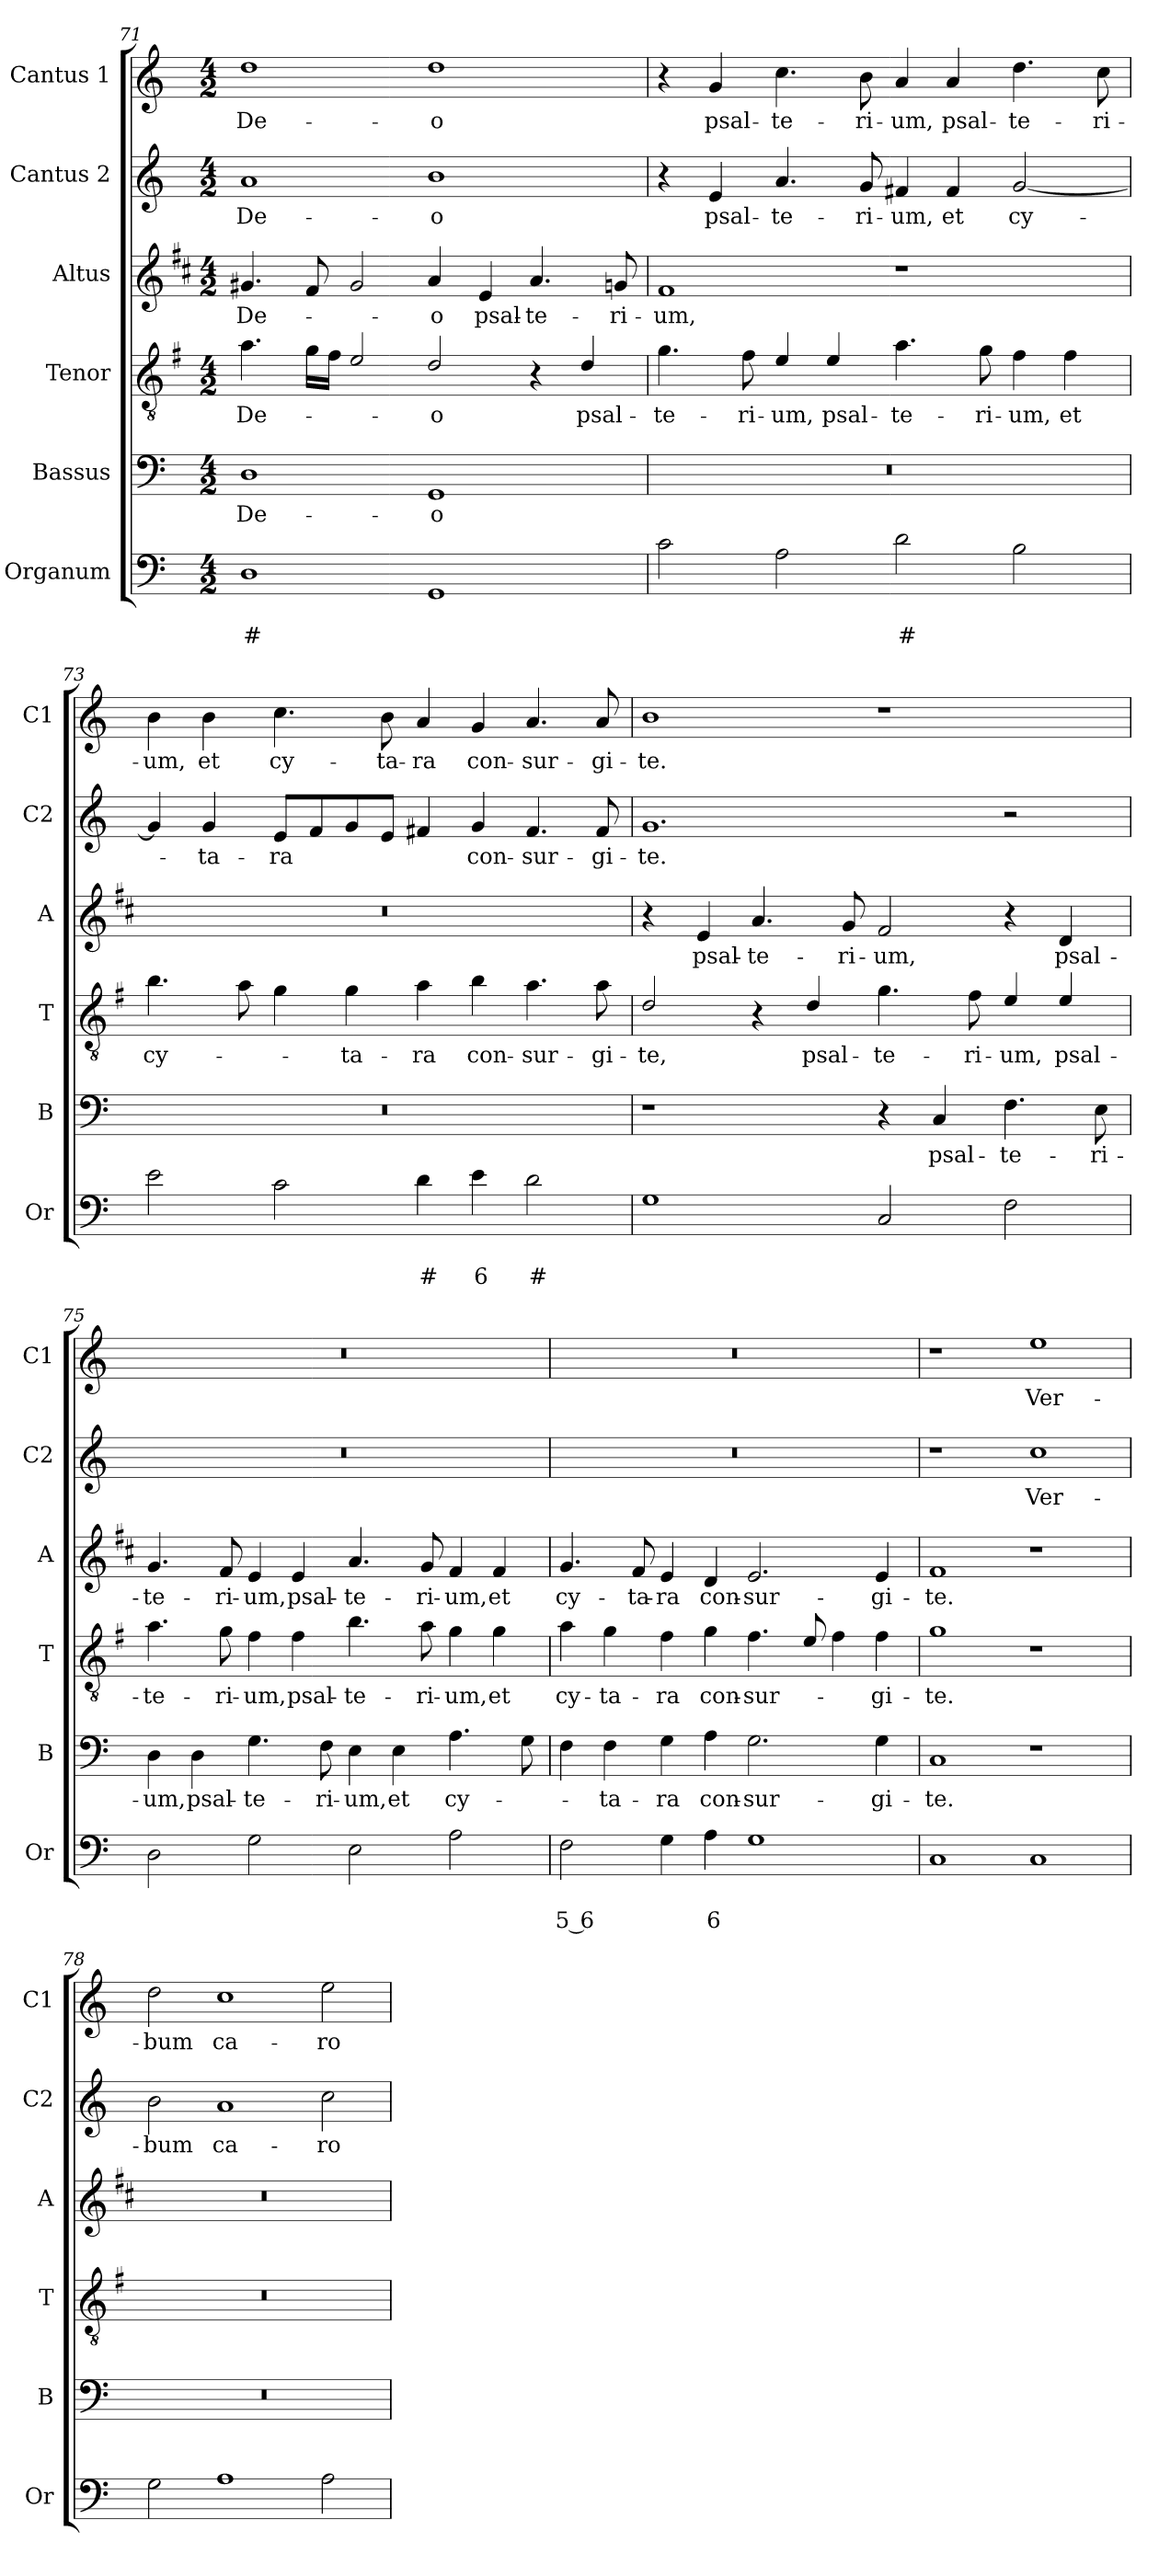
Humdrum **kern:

**kern	**text	**text	**kern	**text	**kern	**text	**kern	**text	**kern	**text	**kern	**text
*part6	*part6	*part6	*part5	*part5	*part4	*part4	*part3	*part3	*part2	*part2	*part1	*part1
*staff6	*staff6	*staff6	*staff5	*staff5	*staff4	*staff4	*staff3	*staff3	*staff2	*staff2	*staff1	*staff1
*I"Organum	*	*	*I"Bassus	*	*I"Tenor	*	*I"Altus	*	*I"Cantus 2	*	*I"Cantus 1	*
*I'Or	*	*	*I'B	*	*I'T	*	*I'A	*	*I'C2	*	*I'C1	*
!!LO:PB:g=z
*clefF4	*	*	*clefF4	*	*clefGv2	*	*clefG2	*	*clefG2	*	*clefG2	*
*	*	*	*	*	*ITrd4c7	*	*ITrd1c2	*	*	*	*	*
*k[]	*	*	*k[]	*	*k[]	*	*k[]	*	*k[]	*	*k[]	*
*C:	*	*	*C:	*	*C:	*	*C:	*	*C:	*	*C:	*
*M4/2	*	*	*M4/2	*	*M4/2	*	*M4/2	*	*M4/2	*	*M4/2	*
=71	=71	=71	=71	=71	=71	=71	=71	=71	=71	=71	=71	=71
!	!	!LO:LY:b	!	!LO:LY:b	!	!LO:LY:b	!	!LO:LY:b	!	!LO:LY:b	!	!LO:LY:b
1D	.	#	1D	De-	4.d\	De-	4.f#X/	De-	1a	De-	1dd	De-
.	.	.	.	.	16c\LL	.	8e/	.	.	.	.	.
.	.	.	.	.	16B\JJ	.	.	.	.	.	.	.
.	.	.	.	.	2A/	.	2f#/	.	.	.	.	.
!	!	!	!	!LO:LY:b	!	!LO:LY:b	!	!LO:LY:b	!	!LO:LY:b	!	!LO:LY:b
1GG	.	.	1GG	-o	2G/	-o	4g/	-o	1b	-o	1dd	-o
!	!	!	!	!	!	!	!	!LO:LY:b	!	!	!	!
.	.	.	.	.	.	.	4d/	psal-	.	.	.	.
!	!	!	!	!	!	!	!	!LO:LY:b	!	!	!	!
.	.	.	.	.	4r	.	4.g/	-te-	.	.	.	.
!	!	!	!	!	!	!LO:LY:b	!	!	!	!	!	!
.	.	.	.	.	4G/	psal-	.	.	.	.	.	.
!	!	!	!	!	!	!	!	!LO:LY:b	!	!	!	!
.	.	.	.	.	.	.	8fn/	-ri-	.	.	.	.
=72	=72	=72	=72	=72	=72	=72	=72	=72	=72	=72	=72	=72
!	!	!	!	!	!	!LO:LY:b	!	!LO:LY:b	!	!	!	!
2c\	.	.	0r	.	4.c\	-te-	1e	-um,	4r	.	4r	.
!	!	!	!	!	!	!	!	!	!	!LO:LY:b	!	!LO:LY:b
.	.	.	.	.	.	.	.	.	4e/	psal-	4g/	psal-
!	!	!	!	!	!	!LO:LY:b	!	!	!	!	!	!
.	.	.	.	.	8B\	-ri-	.	.	.	.	.	.
!	!	!	!	!	!	!LO:LY:b	!	!	!	!LO:LY:b	!	!LO:LY:b
2A\	.	.	.	.	4A/	-um,	.	.	4.a/	-te-	4.cc\	-te-
!	!	!	!	!	!	!LO:LY:b	!	!	!	!	!	!
.	.	.	.	.	4A/	psal-	.	.	.	.	.	.
!	!	!	!	!	!	!	!	!	!	!LO:LY:b	!	!LO:LY:b
.	.	.	.	.	.	.	.	.	8g/	-ri-	8b\	-ri-
!	!	!LO:LY:b	!	!	!	!LO:LY:b	!	!	!	!LO:LY:b	!	!LO:LY:b
2d\	.	#	.	.	4.d\	-te-	1r	.	4f#X/	-um,	4a/	-um,
!	!	!	!	!	!	!	!	!	!	!LO:LY:b	!	!LO:LY:b
.	.	.	.	.	.	.	.	.	4f#/	et	4a/	psal-
!	!	!	!	!	!	!LO:LY:b	!	!	!	!	!	!
.	.	.	.	.	8c\	-ri-	.	.	.	.	.	.
!	!	!	!	!	!	!LO:LY:b	!	!	!	!LO:LY:b	!	!LO:LY:b
2B\	.	.	.	.	4B\	-um,	.	.	[2g/	cy-	4.dd\	-te-
!	!	!	!	!	!	!LO:LY:b	!	!	!	!	!	!
.	.	.	.	.	4B\	et	.	.	.	.	.	.
!	!	!	!	!	!	!	!	!	!	!	!	!LO:LY:b
.	.	.	.	.	.	.	.	.	.	.	8cc\	-ri-
=73	=73	=73	=73	=73	=73	=73	=73	=73	=73	=73	=73	=73
!	!	!	!	!	!	!LO:LY:b	!	!	!	!	!	!LO:LY:b
2e\	.	.	0r	.	4.e\	cy-	0r	.	4g/]	.	4b\	-um,
!	!	!	!	!	!	!	!	!	!	!LO:LY:b	!	!LO:LY:b
.	.	.	.	.	.	.	.	.	4g/	-ta-	4b\	et
.	.	.	.	.	8d\	.	.	.	.	.	.	.
!	!	!	!	!	!	!	!	!	!	!LO:LY:b	!	!LO:LY:b
2c\	.	.	.	.	4c\	.	.	.	8e/L	-ra	4.cc\	cy-
.	.	.	.	.	.	.	.	.	8f/	.	.	.
!	!	!	!	!	!	!LO:LY:b	!	!	!	!	!	!
.	.	.	.	.	4c\	-ta-	.	.	8g/	.	.	.
!	!	!	!	!	!	!	!	!	!	!	!	!LO:LY:b
.	.	.	.	.	.	.	.	.	8e/J	.	8b\	-ta-
!	!	!LO:LY:b	!	!	!	!LO:LY:b	!	!	!	!	!	!LO:LY:b
4d\	.	#	.	.	4d\	-ra	.	.	4f#X/	.	4a/	-ra
!	!	!LO:LY:b	!	!	!	!LO:LY:b	!	!	!	!LO:LY:b	!	!LO:LY:b
4e\	.	6	.	.	4e\	con-	.	.	4g/	con-	4g/	con-
!	!	!LO:LY:b	!	!	!	!LO:LY:b	!	!	!	!LO:LY:b	!	!LO:LY:b
2d\	.	#	.	.	4.d\	-sur-	.	.	4.f#/	-sur-	4.a/	-sur-
!	!	!	!	!	!	!LO:LY:b	!	!	!	!LO:LY:b	!	!LO:LY:b
.	.	.	.	.	8d\	-gi-	.	.	8f#/	-gi-	8a/	-gi-
!!LO:LB:g=z
=74	=74	=74	=74	=74	=74	=74	=74	=74	=74	=74	=74	=74
!	!	!	!	!	!	!LO:LY:b	!	!	!	!LO:LY:b	!	!LO:LY:b
1G	.	.	1r	.	2G/	-te,	4r	.	1.g	-te.	1b	-te.
!	!	!	!	!	!	!	!	!LO:LY:b	!	!	!	!
.	.	.	.	.	.	.	4d/	psal-	.	.	.	.
!	!	!	!	!	!	!	!	!LO:LY:b	!	!	!	!
.	.	.	.	.	4r	.	4.g/	-te-	.	.	.	.
!	!	!	!	!	!	!LO:LY:b	!	!	!	!	!	!
.	.	.	.	.	4G/	psal-	.	.	.	.	.	.
!	!	!	!	!	!	!	!	!LO:LY:b	!	!	!	!
.	.	.	.	.	.	.	8f/	-ri-	.	.	.	.
!	!	!	!	!	!	!LO:LY:b	!	!LO:LY:b	!	!	!	!
2C/	.	.	4r	.	4.c\	-te-	2e/	-um,	.	.	1r	.
!	!	!	!	!LO:LY:b	!	!	!	!	!	!	!	!
.	.	.	4C/	psal-	.	.	.	.	.	.	.	.
!	!	!	!	!	!	!LO:LY:b	!	!	!	!	!	!
.	.	.	.	.	8B\	-ri-	.	.	.	.	.	.
!	!	!	!	!LO:LY:b	!	!LO:LY:b	!	!	!	!	!	!
2F\	.	.	4.F\	-te-	4A/	-um,	4r	.	2r	.	.	.
!	!	!	!	!	!	!LO:LY:b	!	!LO:LY:b	!	!	!	!
.	.	.	.	.	4A/	psal-	4c/	psal-	.	.	.	.
!	!	!	!	!LO:LY:b	!	!	!	!	!	!	!	!
.	.	.	8E\	-ri-	.	.	.	.	.	.	.	.
=75	=75	=75	=75	=75	=75	=75	=75	=75	=75	=75	=75	=75
!	!	!	!	!LO:LY:b	!	!LO:LY:b	!	!LO:LY:b	!	!	!	!
2D\	.	.	4D\	-um,	4.d\	-te-	4.f/	-te-	0r	.	0r	.
!	!	!	!	!LO:LY:b	!	!	!	!	!	!	!	!
.	.	.	4D\	psal-	.	.	.	.	.	.	.	.
!	!	!	!	!	!	!LO:LY:b	!	!LO:LY:b	!	!	!	!
.	.	.	.	.	8c\	-ri-	8e/	-ri-	.	.	.	.
!	!	!	!	!LO:LY:b	!	!LO:LY:b	!	!LO:LY:b	!	!	!	!
2G\	.	.	4.G\	-te-	4B\	-um,	4d/	-um,	.	.	.	.
!	!	!	!	!	!	!LO:LY:b	!	!LO:LY:b	!	!	!	!
.	.	.	.	.	4B\	psal-	4d/	psal-	.	.	.	.
!	!	!	!	!LO:LY:b	!	!	!	!	!	!	!	!
.	.	.	8F\	-ri-	.	.	.	.	.	.	.	.
!	!	!	!	!LO:LY:b	!	!LO:LY:b	!	!LO:LY:b	!	!	!	!
2E\	.	.	4E\	-um,	4.e\	-te-	4.g/	-te-	.	.	.	.
!	!	!	!	!LO:LY:b	!	!	!	!	!	!	!	!
.	.	.	4E\	et	.	.	.	.	.	.	.	.
!	!	!	!	!	!	!LO:LY:b	!	!LO:LY:b	!	!	!	!
.	.	.	.	.	8d\	-ri-	8f/	-ri-	.	.	.	.
!	!	!	!	!LO:LY:b	!	!LO:LY:b	!	!LO:LY:b	!	!	!	!
2A\	.	.	4.A\	cy-	4c\	-um,	4e/	-um,	.	.	.	.
!	!	!	!	!	!	!LO:LY:b	!	!LO:LY:b	!	!	!	!
.	.	.	.	.	4c\	et	4e/	et	.	.	.	.
.	.	.	8G\	.	.	.	.	.	.	.	.	.
=76	=76	=76	=76	=76	=76	=76	=76	=76	=76	=76	=76	=76
!	!	!LO:LY:b	!	!	!	!LO:LY:b	!	!LO:LY:b	!	!	!	!
2F\	.	5 6	4F\	.	4d\	cy-	4.f/	cy-	0r	.	0r	.
!	!	!	!	!LO:LY:b	!	!LO:LY:b	!	!	!	!	!	!
.	.	.	4F\	-ta-	4c\	-ta-	.	.	.	.	.	.
!	!	!	!	!	!	!	!	!LO:LY:b	!	!	!	!
.	.	.	.	.	.	.	8e/	-ta-	.	.	.	.
!	!	!	!	!LO:LY:b	!	!LO:LY:b	!	!LO:LY:b	!	!	!	!
4G\	.	.	4G\	-ra	4B\	-ra	4d/	-ra	.	.	.	.
!	!	!LO:LY:b	!	!LO:LY:b	!	!LO:LY:b	!	!LO:LY:b	!	!	!	!
4A\	.	6	4A\	con-	4c\	con-	4c/	con-	.	.	.	.
!	!	!	!	!LO:LY:b	!	!LO:LY:b	!	!LO:LY:b	!	!	!	!
1G	.	.	2.G\	-sur-	4.B\	-sur-	2.d/	-sur-	.	.	.	.
.	.	.	.	.	8A/	.	.	.	.	.	.	.
.	.	.	.	.	4B\	.	.	.	.	.	.	.
!	!	!	!	!LO:LY:b	!	!LO:LY:b	!	!LO:LY:b	!	!	!	!
.	.	.	4G\	-gi-	4B\	-gi-	4d/	-gi-	.	.	.	.
=77	=77	=77	=77	=77	=77	=77	=77	=77	=77	=77	=77	=77
!	!	!	!	!LO:LY:b	!	!LO:LY:b	!	!LO:LY:b	!	!	!	!
1C	.	.	1C	-te.	1c	-te.	1e	-te.	1r	.	1r	.
!	!	!	!	!	!	!	!	!	!	!LO:LY:b	!	!LO:LY:b
1C	.	.	1r	.	1r	.	1r	.	1cc	Ver-	1ee	Ver-
!!LO:LB:g=z
=78	=78	=78	=78	=78	=78	=78	=78	=78	=78	=78	=78	=78
!	!	!	!	!	!	!	!	!	!	!LO:LY:b	!	!LO:LY:b
2G\	.	.	0r	.	0r	.	0r	.	2b\	-bum	2dd\	-bum
!	!	!	!	!	!	!	!	!	!	!LO:LY:b	!	!LO:LY:b
1A	.	.	.	.	.	.	.	.	1a	ca-	1cc	ca-
!	!	!	!	!	!	!	!	!	!	!LO:LY:b	!	!LO:LY:b
2A\	.	.	.	.	.	.	.	.	2cc\	-ro	2ee\	-ro
=	=	=	=	=	=	=	=	=	=	=	=	=
*-	*-	*-	*-	*-	*-	*-	*-	*-	*-	*-	*-	*-
